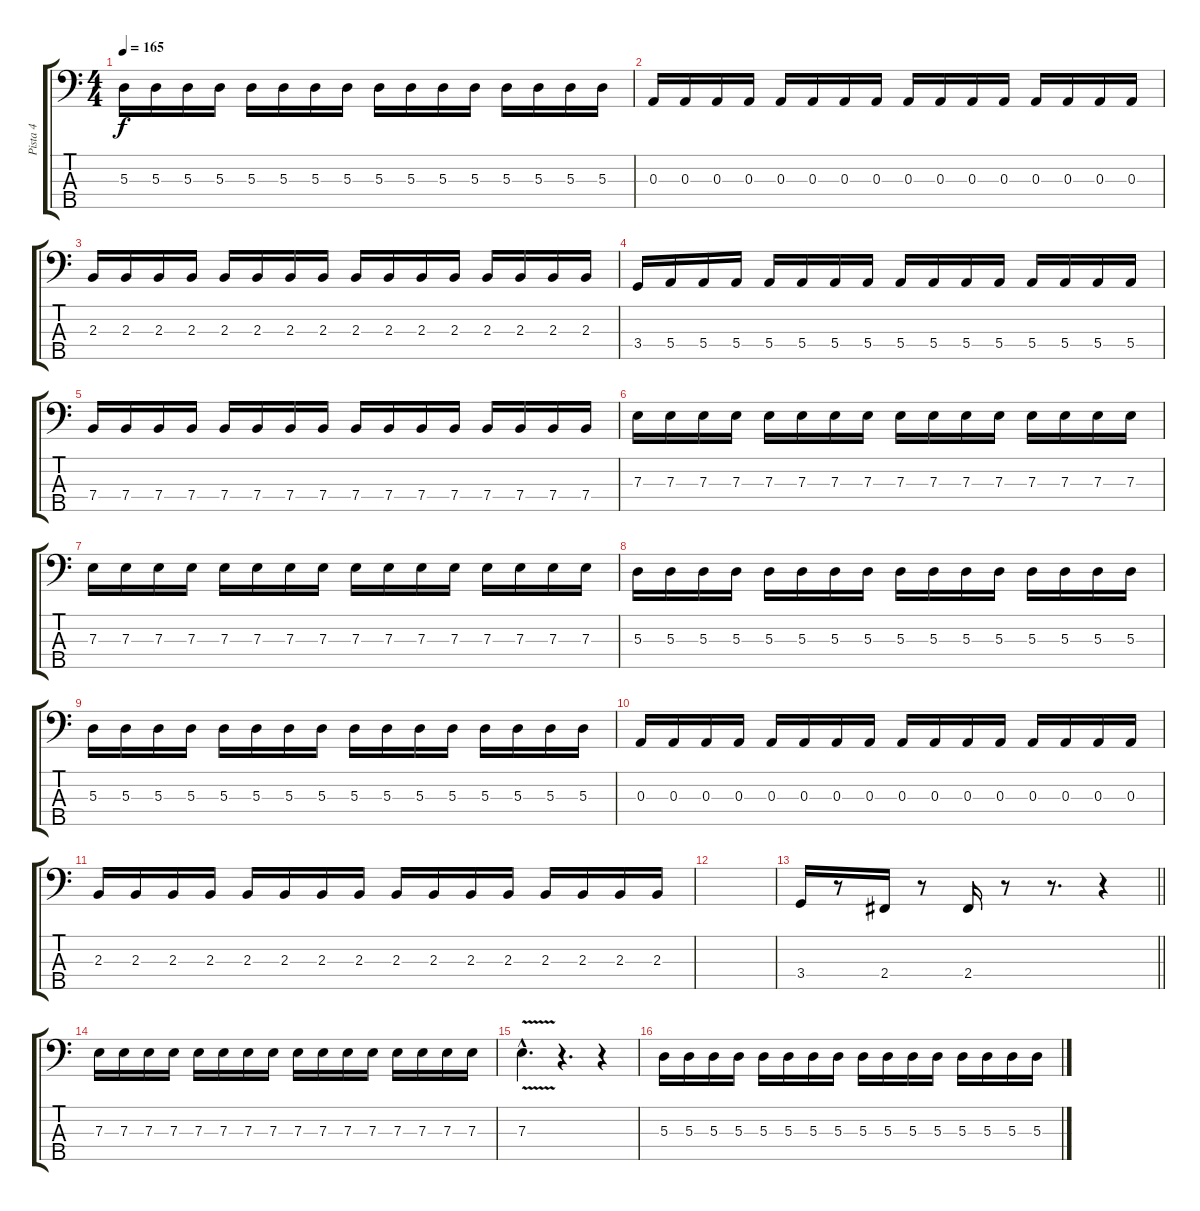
\track ("Pista 4" "Pista 4") {instrument electricbassfinger}
\staff {score tabs}
\tuning (G2 D2 A1 E1 B0) {hide}
\ts (4 4)
\tempo 165
\clef f4
\ks c
5.3.16{dy f} 5.3.16 5.3.16 5.3.16 5.3.16 5.3.16 5.3.16 5.3.16 5.3.16 5.3.16 5.3.16 5.3.16 5.3.16 5.3.16 5.3.16 5.3.16 |
0.3.16 0.3.16 0.3.16 0.3.16 0.3.16 0.3.16 0.3.16 0.3.16 0.3.16 0.3.16 0.3.16 0.3.16 0.3.16 0.3.16 0.3.16 0.3.16 |
2.3.16 2.3.16 2.3.16 2.3.16 2.3.16 2.3.16 2.3.16 2.3.16 2.3.16 2.3.16 2.3.16 2.3.16 2.3.16 2.3.16 2.3.16 2.3.16 |
3.4.16 5.4.16 5.4.16 5.4.16 5.4.16 5.4.16 5.4.16 5.4.16 5.4.16 5.4.16 5.4.16 5.4.16 5.4.16 5.4.16 5.4.16 5.4.16 |
7.4.16 7.4.16 7.4.16 7.4.16 7.4.16 7.4.16 7.4.16 7.4.16 7.4.16 7.4.16 7.4.16 7.4.16 7.4.16 7.4.16 7.4.16 7.4.16 |
7.3.16 7.3.16 7.3.16 7.3.16 7.3.16 7.3.16 7.3.16 7.3.16 7.3.16 7.3.16 7.3.16 7.3.16 7.3.16 7.3.16 7.3.16 7.3.16 |
7.3.16 7.3.16 7.3.16 7.3.16 7.3.16 7.3.16 7.3.16 7.3.16 7.3.16 7.3.16 7.3.16 7.3.16 7.3.16 7.3.16 7.3.16 7.3.16 |
5.3.16 5.3.16 5.3.16 5.3.16 5.3.16 5.3.16 5.3.16 5.3.16 5.3.16 5.3.16 5.3.16 5.3.16 5.3.16 5.3.16 5.3.16 5.3.16 |
5.3.16 5.3.16 5.3.16 5.3.16 5.3.16 5.3.16 5.3.16 5.3.16 5.3.16 5.3.16 5.3.16 5.3.16 5.3.16 5.3.16 5.3.16 5.3.16 |
0.3.16 0.3.16 0.3.16 0.3.16 0.3.16 0.3.16 0.3.16 0.3.16 0.3.16 0.3.16 0.3.16 0.3.16 0.3.16 0.3.16 0.3.16 0.3.16 |
2.3.16 2.3.16 2.3.16 2.3.16 2.3.16 2.3.16 2.3.16 2.3.16 2.3.16 2.3.16 2.3.16 2.3.16 2.3.16 2.3.16 2.3.16 2.3.16 |
|
\barLineRight lightlight
3.4.16 r.8 2.4.16 r.8 2.4.16 r.8 r.8{d} r.4 |
7.3.16 7.3.16 7.3.16 7.3.16 7.3.16 7.3.16 7.3.16 7.3.16 7.3.16 7.3.16 7.3.16 7.3.16 7.3.16 7.3.16 7.3.16 7.3.16 |
7.3{v hac}.4{d} r.4{d} r.4 |
5.3.16 5.3.16 5.3.16 5.3.16 5.3.16 5.3.16 5.3.16 5.3.16 5.3.16 5.3.16 5.3.16 5.3.16 5.3.16 5.3.16 5.3.16 5.3.16
